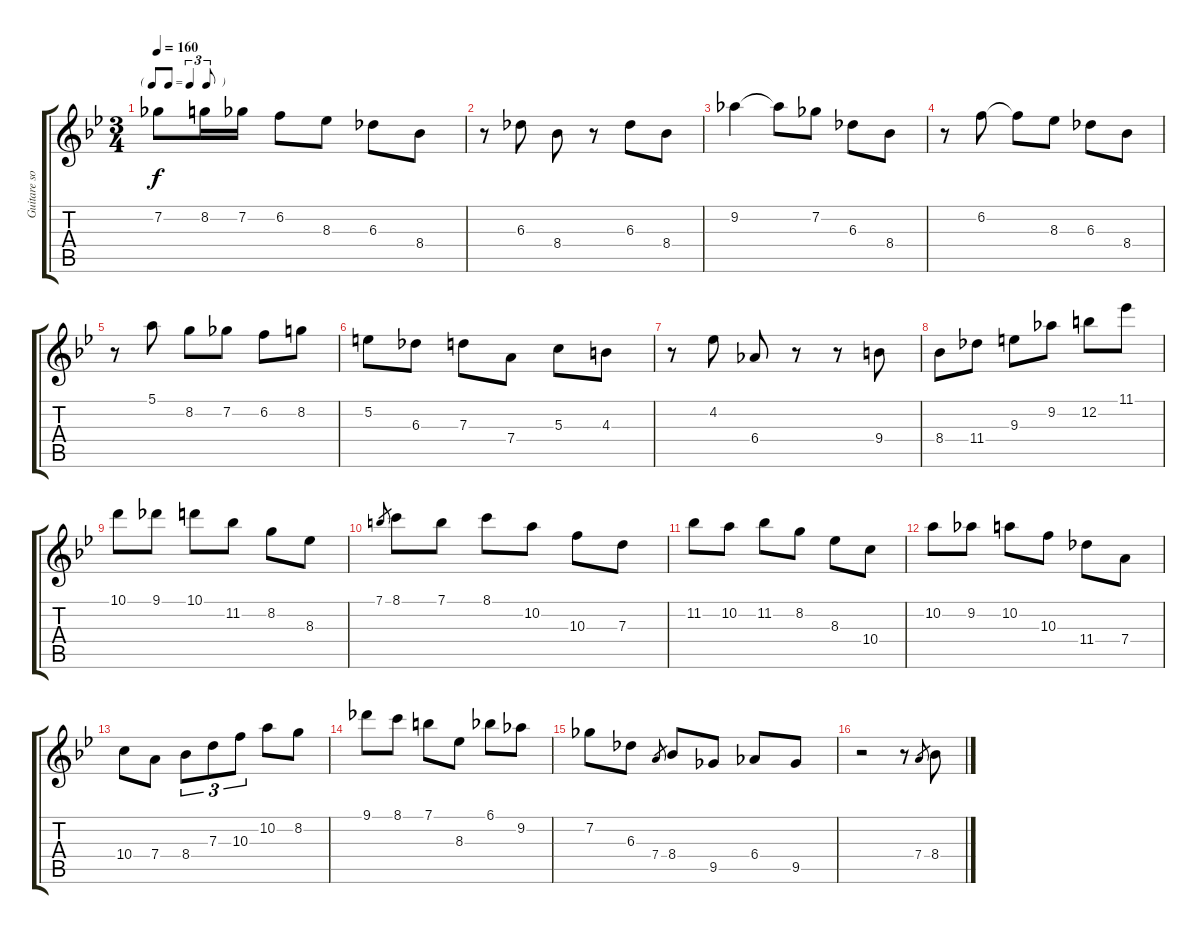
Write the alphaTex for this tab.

\track ("Guitare solo" "Guitare so") {instrument electricguitarjazz}
\staff {score tabs}
\tuning (E4 B3 G3 D3 A2 E2) {hide}
\ts (3 4)
\tf triplet8th
\tempo 160
\clef g2
\ks bb
7.2{t}.8{dy f} 8.2.16 7.2.16 6.2.8 8.3.8 6.3.8 8.4.8 |
r.8 6.3.8 8.4.8 r.8 6.3.8 8.4.8 |
9.2.4 9.2{t}.8 7.2.8 6.3.8 8.4.8 |
r.8 6.2.8 6.2{t}.8 8.3.8 6.3.8 8.4.8 |
r.8 5.1.8 8.2.8 7.2.8 6.2.8 8.2.8 |
5.2.8 6.3.8 7.3.8 7.4.8 5.3.8 4.3.8 |
r.8 4.2.8 6.4.8 r.8 r.8 9.4.8 |
8.4.8 11.4.8 9.3.8 9.2.8 12.2.8 11.1.8 |
10.1.8 9.1.8 10.1.8 11.2.8 8.2.8 8.3.8 |
7.1.8{gr} 8.1.8 7.1.8 8.1.8 10.2.8 10.3.8 7.3.8 |
11.2.8 10.2.8 11.2.8 8.2.8 8.3.8 10.4.8 |
10.2.8 9.2.8 10.2.8 10.3.8 11.4.8 7.4.8 |
10.4.8 7.4.8 8.4.8{tu (3 2)} 7.3.8{tu (3 2)} 10.3.8{tu (3 2)} 10.2.8 8.2.8 |
9.1.8 8.1.8 7.1.8 8.3.8 6.1.8 9.2.8 |
7.2.8 6.3.8 7.4.8{gr} 8.4.8 9.5.8 6.4.8 9.5.8 |
r.2 r.8 7.4.8{gr} 8.4.8
